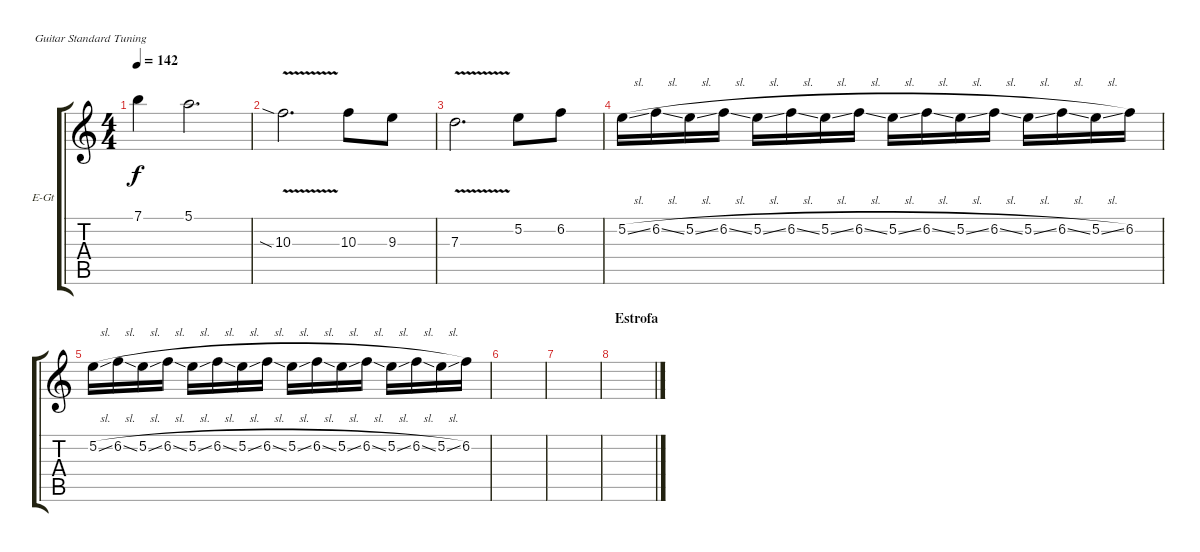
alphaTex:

\bracketExtendMode groupsimilarinstruments
\firstSystemTrackNameOrientation horizontal
\otherSystemsTrackNameOrientation horizontal
\track ("Solo" "E-Gt") {instrument distortionguitar}
\staff {score tabs}
\tuning (E4 B3 G3 D3 A2 E2)
\ts (4 4)
\tempo 142
\clef g2
\ks c
7.1{t}.4{dy f} 5.1.2{d} |
10.3{v sia}.2{d} 10.3.8 9.3.8 |
7.3{v}.2{d} 5.2.8 6.2.8 |
5.2{sl}.16 6.2{sl}.16 5.2{sl}.16 6.2{sl}.16 5.2{sl}.16 6.2{sl}.16 5.2{sl}.16 6.2{sl}.16 5.2{sl}.16 6.2{sl}.16 5.2{sl}.16 6.2{sl}.16 5.2{sl}.16 6.2{sl}.16 5.2{sl}.16 6.2.16 |
5.2{sl}.16 6.2{sl}.16 5.2{sl}.16 6.2{sl}.16 5.2{sl}.16 6.2{sl}.16 5.2{sl}.16 6.2{sl}.16 5.2{sl}.16 6.2{sl}.16 5.2{sl}.16 6.2{sl}.16 5.2{sl}.16 6.2{sl}.16 5.2{sl}.16 6.2.16 |
|
|
\section ("" "Estrofa")
